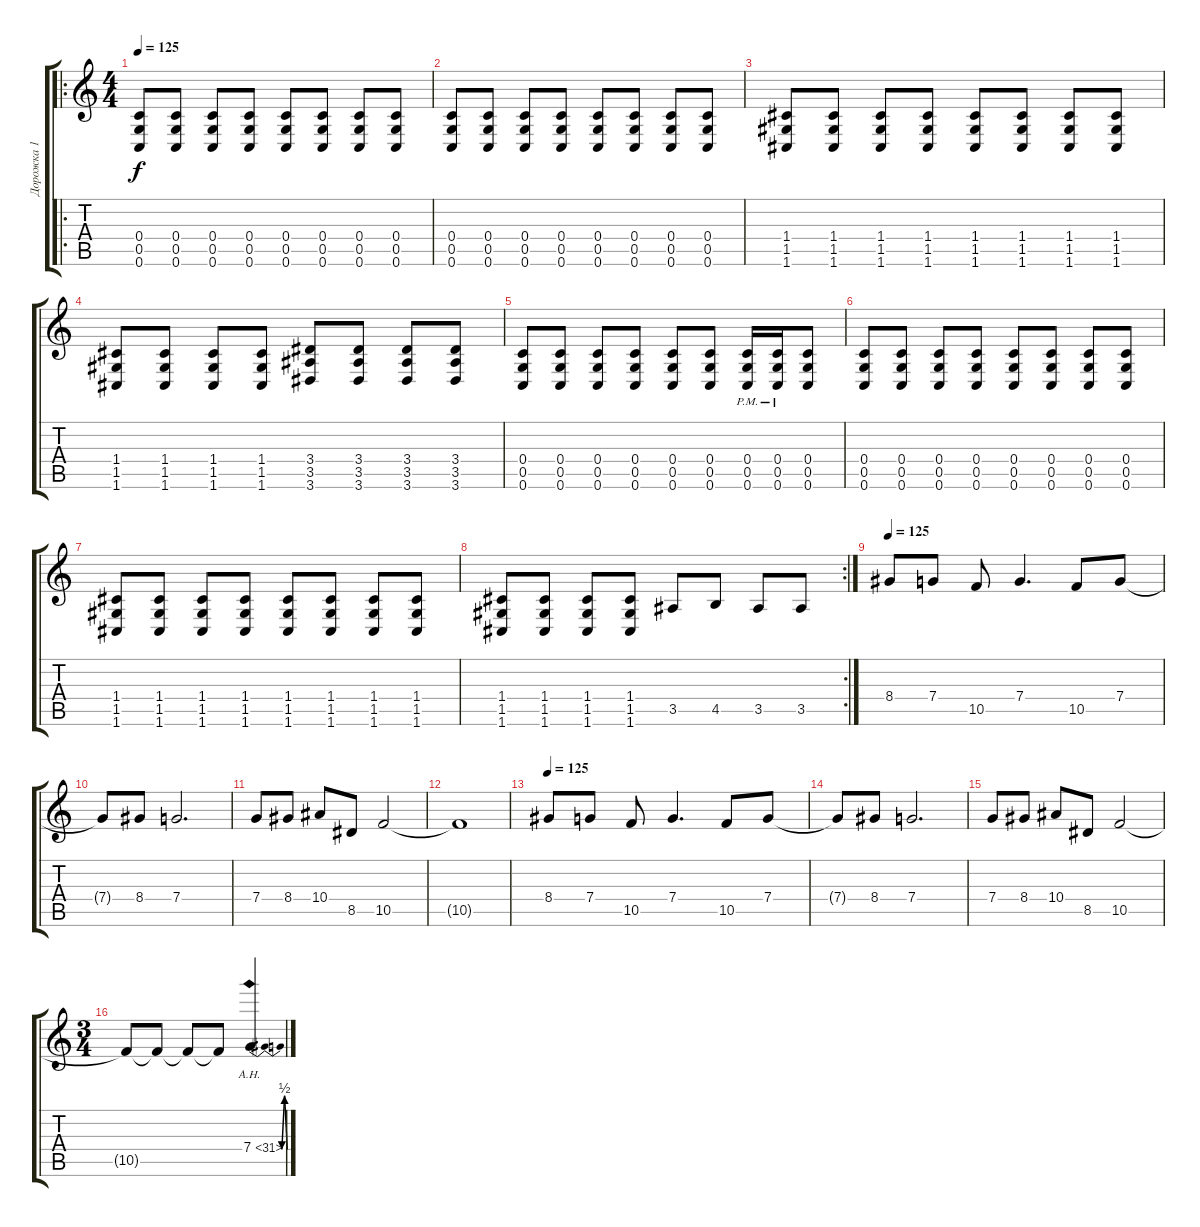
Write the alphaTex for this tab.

\track ("Дорожка 1" "Дорожка 1") {instrument overdrivenguitar}
\staff {score tabs}
\tuning (D4 A3 F3 C3 G2 C2) {hide}
\ro
\ts (4 4)
\tempo 125
\clef g2
\ks c
(0.4 0.5 0.6).8{dy f} (0.4 0.5 0.6).8 (0.4 0.5 0.6).8 (0.4 0.5 0.6).8 (0.4 0.5 0.6).8 (0.4 0.5 0.6).8 (0.4 0.5 0.6).8 (0.4 0.5 0.6).8 |
(0.4 0.5 0.6).8 (0.4 0.5 0.6).8 (0.4 0.5 0.6).8 (0.4 0.5 0.6).8 (0.4 0.5 0.6).8 (0.4 0.5 0.6).8 (0.4 0.5 0.6).8 (0.4 0.5 0.6).8 |
(1.4 1.5 1.6).8 (1.4 1.5 1.6).8 (1.4 1.5 1.6).8 (1.4 1.5 1.6).8 (1.4 1.5 1.6).8 (1.4 1.5 1.6).8 (1.4 1.5 1.6).8 (1.4 1.5 1.6).8 |
(1.4 1.5 1.6).8 (1.4 1.5 1.6).8 (1.4 1.5 1.6).8 (1.4 1.5 1.6).8 (3.4 3.5 3.6).8 (3.4 3.5 3.6).8 (3.4 3.5 3.6).8 (3.4 3.5 3.6).8 |
(0.4 0.5 0.6).8 (0.4 0.5 0.6).8 (0.4 0.5 0.6).8 (0.4 0.5 0.6).8 (0.4 0.5 0.6).8 (0.4 0.5 0.6).8 (0.4{pm} 0.5{pm} 0.6{pm}).16 (0.4{pm} 0.5{pm} 0.6{pm}).16 (0.4 0.5 0.6).8 |
(0.4 0.5 0.6).8 (0.4 0.5 0.6).8 (0.4 0.5 0.6).8 (0.4 0.5 0.6).8 (0.4 0.5 0.6).8 (0.4 0.5 0.6).8 (0.4 0.5 0.6).8 (0.4 0.5 0.6).8 |
(1.4 1.5 1.6).8 (1.4 1.5 1.6).8 (1.4 1.5 1.6).8 (1.4 1.5 1.6).8 (1.4 1.5 1.6).8 (1.4 1.5 1.6).8 (1.4 1.5 1.6).8 (1.4 1.5 1.6).8 |
\rc 2
(1.4 1.5 1.6).8 (1.4 1.5 1.6).8 (1.4 1.5 1.6).8 (1.4 1.5 1.6).8 3.5.8 4.5.8 3.5.8 3.5.8 |
\tempo 125
8.4.8 7.4.8 10.5.8 7.4.4{d} 10.5.8 7.4.8 |
7.4{t}.8 8.4.8 7.4.2{d} |
7.4.8 8.4.8 10.4.8 8.5.8 10.5.2 |
10.5{t}.1 |
\tempo 125
8.4.8 7.4.8 10.5.8 7.4.4{d} 10.5.8 7.4.8 |
7.4{t}.8 8.4.8 7.4.2{d} |
7.4.8 8.4.8 10.4.8 8.5.8 10.5.2 |
\ts (3 4)
10.5{t}.8 10.5{t}.8 10.5{t}.8 10.5{t}.8 7.4{be (bendrelease 0 0 45 2 45 2 60 0) ah 24}.4
